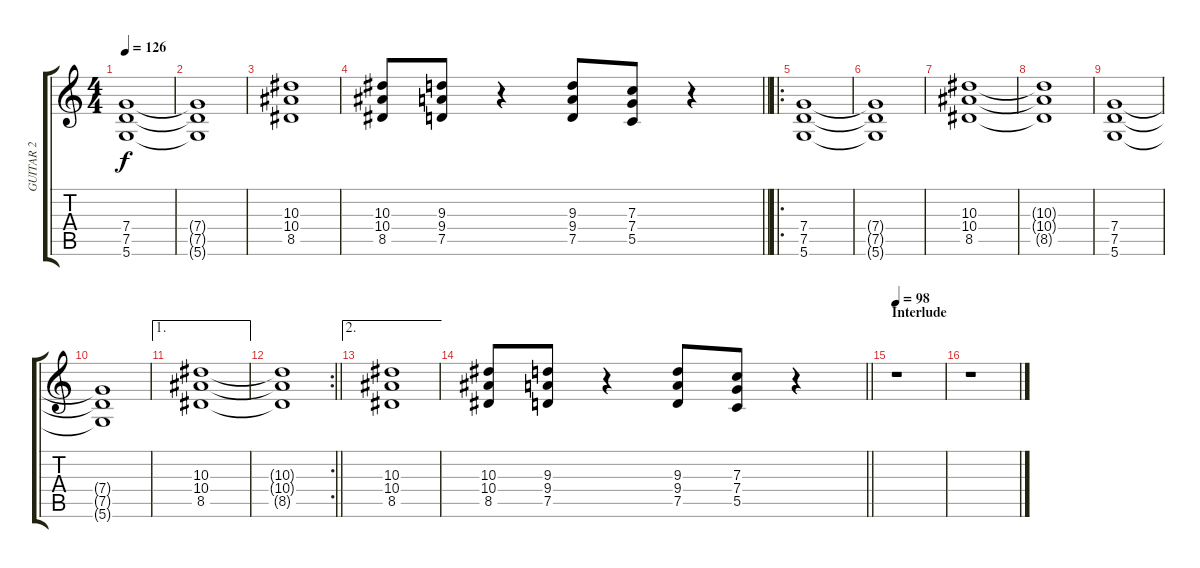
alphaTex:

\track ("GUITAR 2" "GUITAR 2") {instrument overdrivenguitar}
\staff {score tabs}
\tuning (D4 A3 F3 C3 G2 D2) {hide}
\ts (4 4)
\tempo 126
\clef g2
\ks c
(7.4 7.5 5.6).1{dy f} |
(7.4{t} 7.5{t} 5.6{t}).1 |
(10.3 10.4 8.5).1 |
\barLineRight lightlight
(10.3 10.4 8.5).8 (9.3 9.4 7.5).8 r.4 (9.3 9.4 7.5).8 (7.3 7.4 5.5).8 r.4 |
\ro
(7.4 7.5 5.6).1 |
(7.4{t} 7.5{t} 5.6{t}).1 |
(10.3 10.4 8.5).1 |
(10.3{t} 10.4{t} 8.5{t}).1 |
(7.4 7.5 5.6).1 |
(7.4{t} 7.5{t} 5.6{t}).1 |
\ae 1
(10.3 10.4 8.5).1 |
\rc 2
\barLineRight lightlight
(10.3{t} 10.4{t} 8.5{t}).1 |
\ae 2
(10.3 10.4 8.5).1 |
\barLineRight lightlight
(10.3 10.4 8.5).8 (9.3 9.4 7.5).8 r.4 (9.3 9.4 7.5).8 (7.3 7.4 5.5).8 r.4 |
\section ("" "Interlude")
\tempo 98
r.1 |
r.1
